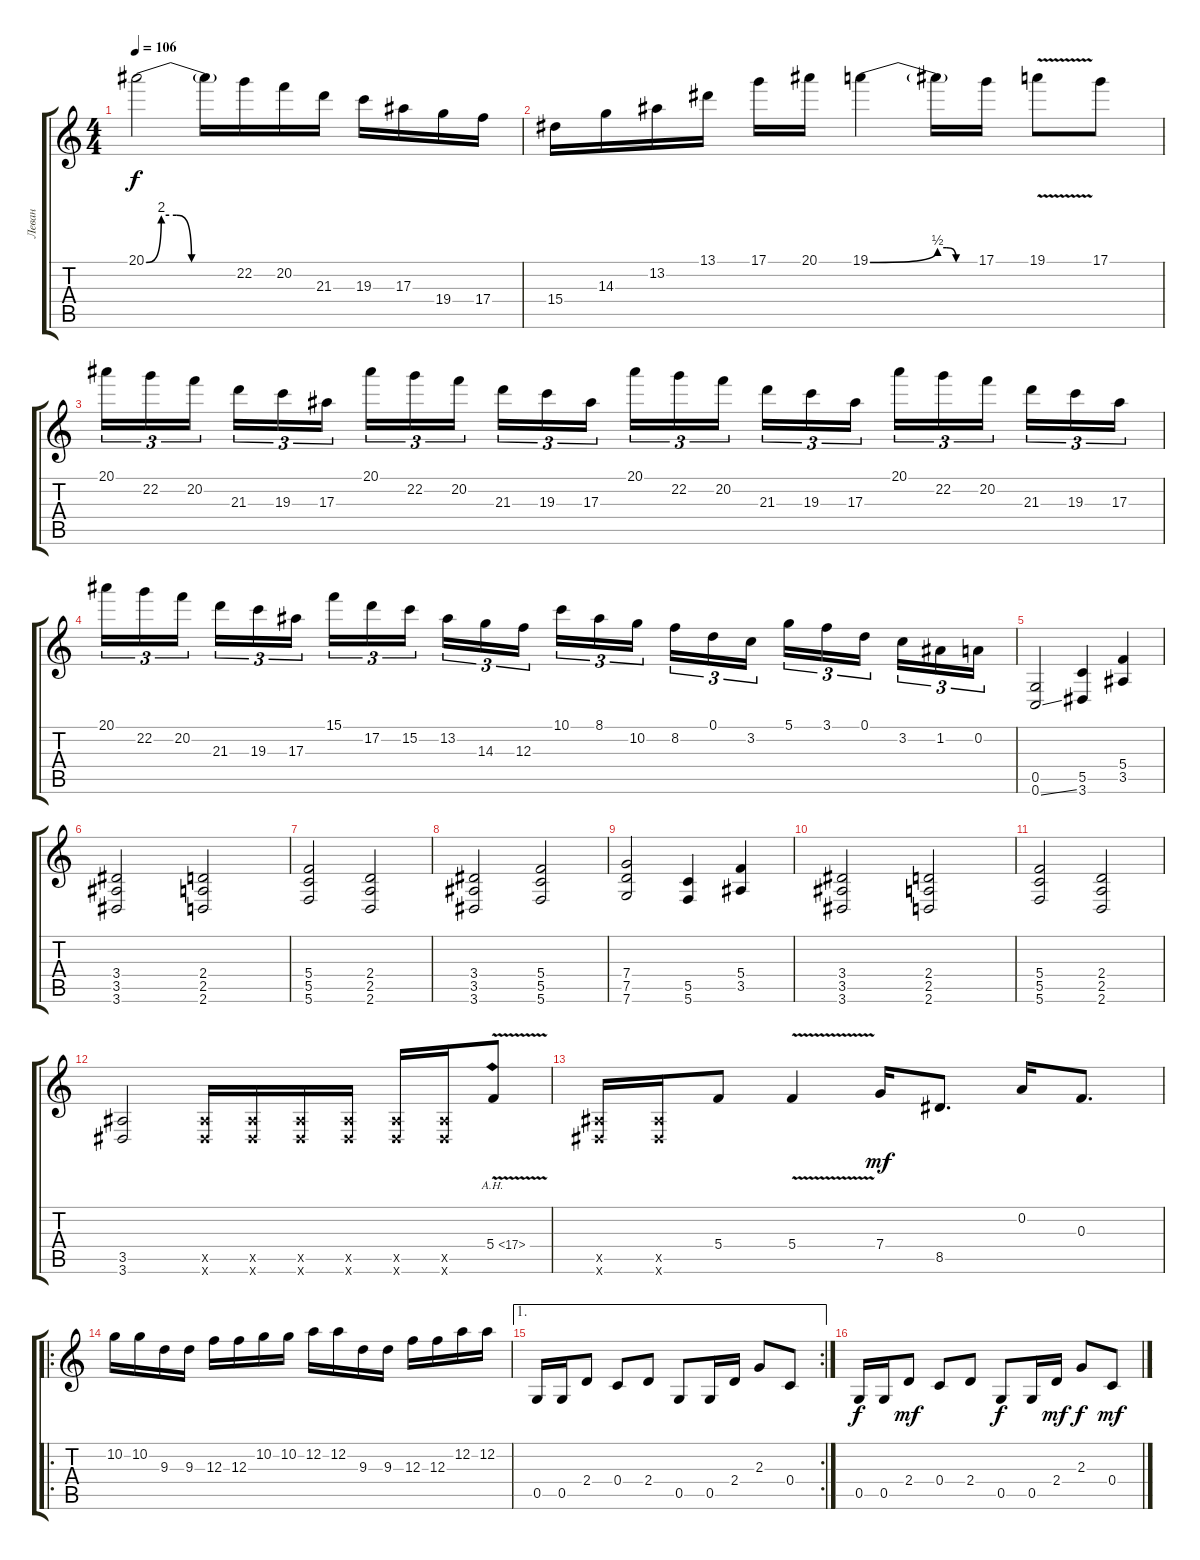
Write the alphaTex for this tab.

\track ("Леван" "Леван") {instrument distortionguitar}
\staff {score tabs}
\tuning (D4 A3 F3 C3 G2 C2) {hide}
\ts (4 4)
\tempo 106
\clef g2
\ks c
20.1{be (custom 0 0 15 8 30 8 45 0 60 0)}.2{dy f} 20.1{be (hold 0 0 60 0) t}.16 22.2.16 20.2.16 21.3.16 19.3.16 17.3.16 19.4.16 17.4.16 |
15.4.16 14.3.16 13.2.16 13.1.16 17.1.16 20.1.16 19.1{be (bend 0 0 60 2)}.4 19.1{be (custom 0 2 15 2 30 0 60 0) t}.16 17.1.16 19.1{v}.8 17.1.8 |
20.1.16{tu (3 2)} 22.2.16{tu (3 2)} 20.2.16{tu (3 2)} 21.3.16{tu (3 2)} 19.3.16{tu (3 2)} 17.3.16{tu (3 2)} 20.1.16{tu (3 2)} 22.2.16{tu (3 2)} 20.2.16{tu (3 2)} 21.3.16{tu (3 2)} 19.3.16{tu (3 2)} 17.3.16{tu (3 2)} 20.1.16{tu (3 2)} 22.2.16{tu (3 2)} 20.2.16{tu (3 2)} 21.3.16{tu (3 2)} 19.3.16{tu (3 2)} 17.3.16{tu (3 2)} 20.1.16{tu (3 2)} 22.2.16{tu (3 2)} 20.2.16{tu (3 2)} 21.3.16{tu (3 2)} 19.3.16{tu (3 2)} 17.3.16{tu (3 2)} |
20.1.16{tu (3 2)} 22.2.16{tu (3 2)} 20.2.16{tu (3 2)} 21.3.16{tu (3 2)} 19.3.16{tu (3 2)} 17.3.16{tu (3 2)} 15.1.16{tu (3 2)} 17.2.16{tu (3 2)} 15.2.16{tu (3 2)} 13.2.16{tu (3 2)} 14.3.16{tu (3 2)} 12.3.16{tu (3 2)} 10.1.16{tu (3 2)} 8.1.16{tu (3 2)} 10.2.16{tu (3 2)} 8.2.16{tu (3 2)} 0.1.16{tu (3 2)} 3.2.16{tu (3 2)} 5.1.16{tu (3 2)} 3.1.16{tu (3 2)} 0.1.16{tu (3 2)} 3.2.16{tu (3 2)} 1.2.16{tu (3 2)} 0.2.16{tu (3 2)} |
(0.5 0.6{ss}).2{balance 0} (5.5 3.6).4 (5.4 3.5).4 |
(3.4 3.5 3.6).2 (2.4 2.5 2.6).2 |
(5.4 5.5 5.6).2 (2.4 2.5 2.6).2 |
(3.4 3.5 3.6).2 (5.4 5.5 5.6).2 |
(7.4 7.5 7.6).2 (5.5 5.6).4 (5.4 3.5).4 |
(3.4 3.5 3.6).2 (2.4 2.5 2.6).2 |
(5.4 5.5 5.6).2 (2.4 2.5 2.6).2 |
(3.5 3.6).2 (3.5{x} 3.6{x}).16 (3.5{x} 3.6{x}).16 (3.5{x} 3.6{x}).16 (3.5{x} 3.6{x}).16 (3.5{x} 3.6{x}).16 (3.5{x} 3.6{x}).16 5.4{ah 12 v}.8 |
(3.5{x} 3.6{x}).16 (3.5{x} 3.6{x}).16 5.4.8 5.4{v}.4 7.4.16{dy mf} 8.5.8{d} 0.2.16 0.3.8{d} |
\ro
10.2.16{balance 8} 10.2.16 9.3.16 9.3.16 12.3.16 12.3.16 10.2.16 10.2.16 12.2.16 12.2.16 9.3.16 9.3.16 12.3.16 12.3.16 12.2.16 12.2.16 |
\ae 1
\rc 2
0.5.16 0.5.16 2.4.8 0.4.8 2.4.8 0.5.8 0.5.16 2.4.16 2.3.8 0.4.8 |
0.5.16{dy f} 0.5.16 2.4.8{dy mf} 0.4.8 2.4.8 0.5.8{dy f} 0.5.16 2.4.16{dy mf} 2.3.8{dy f} 0.4.8{dy mf}
